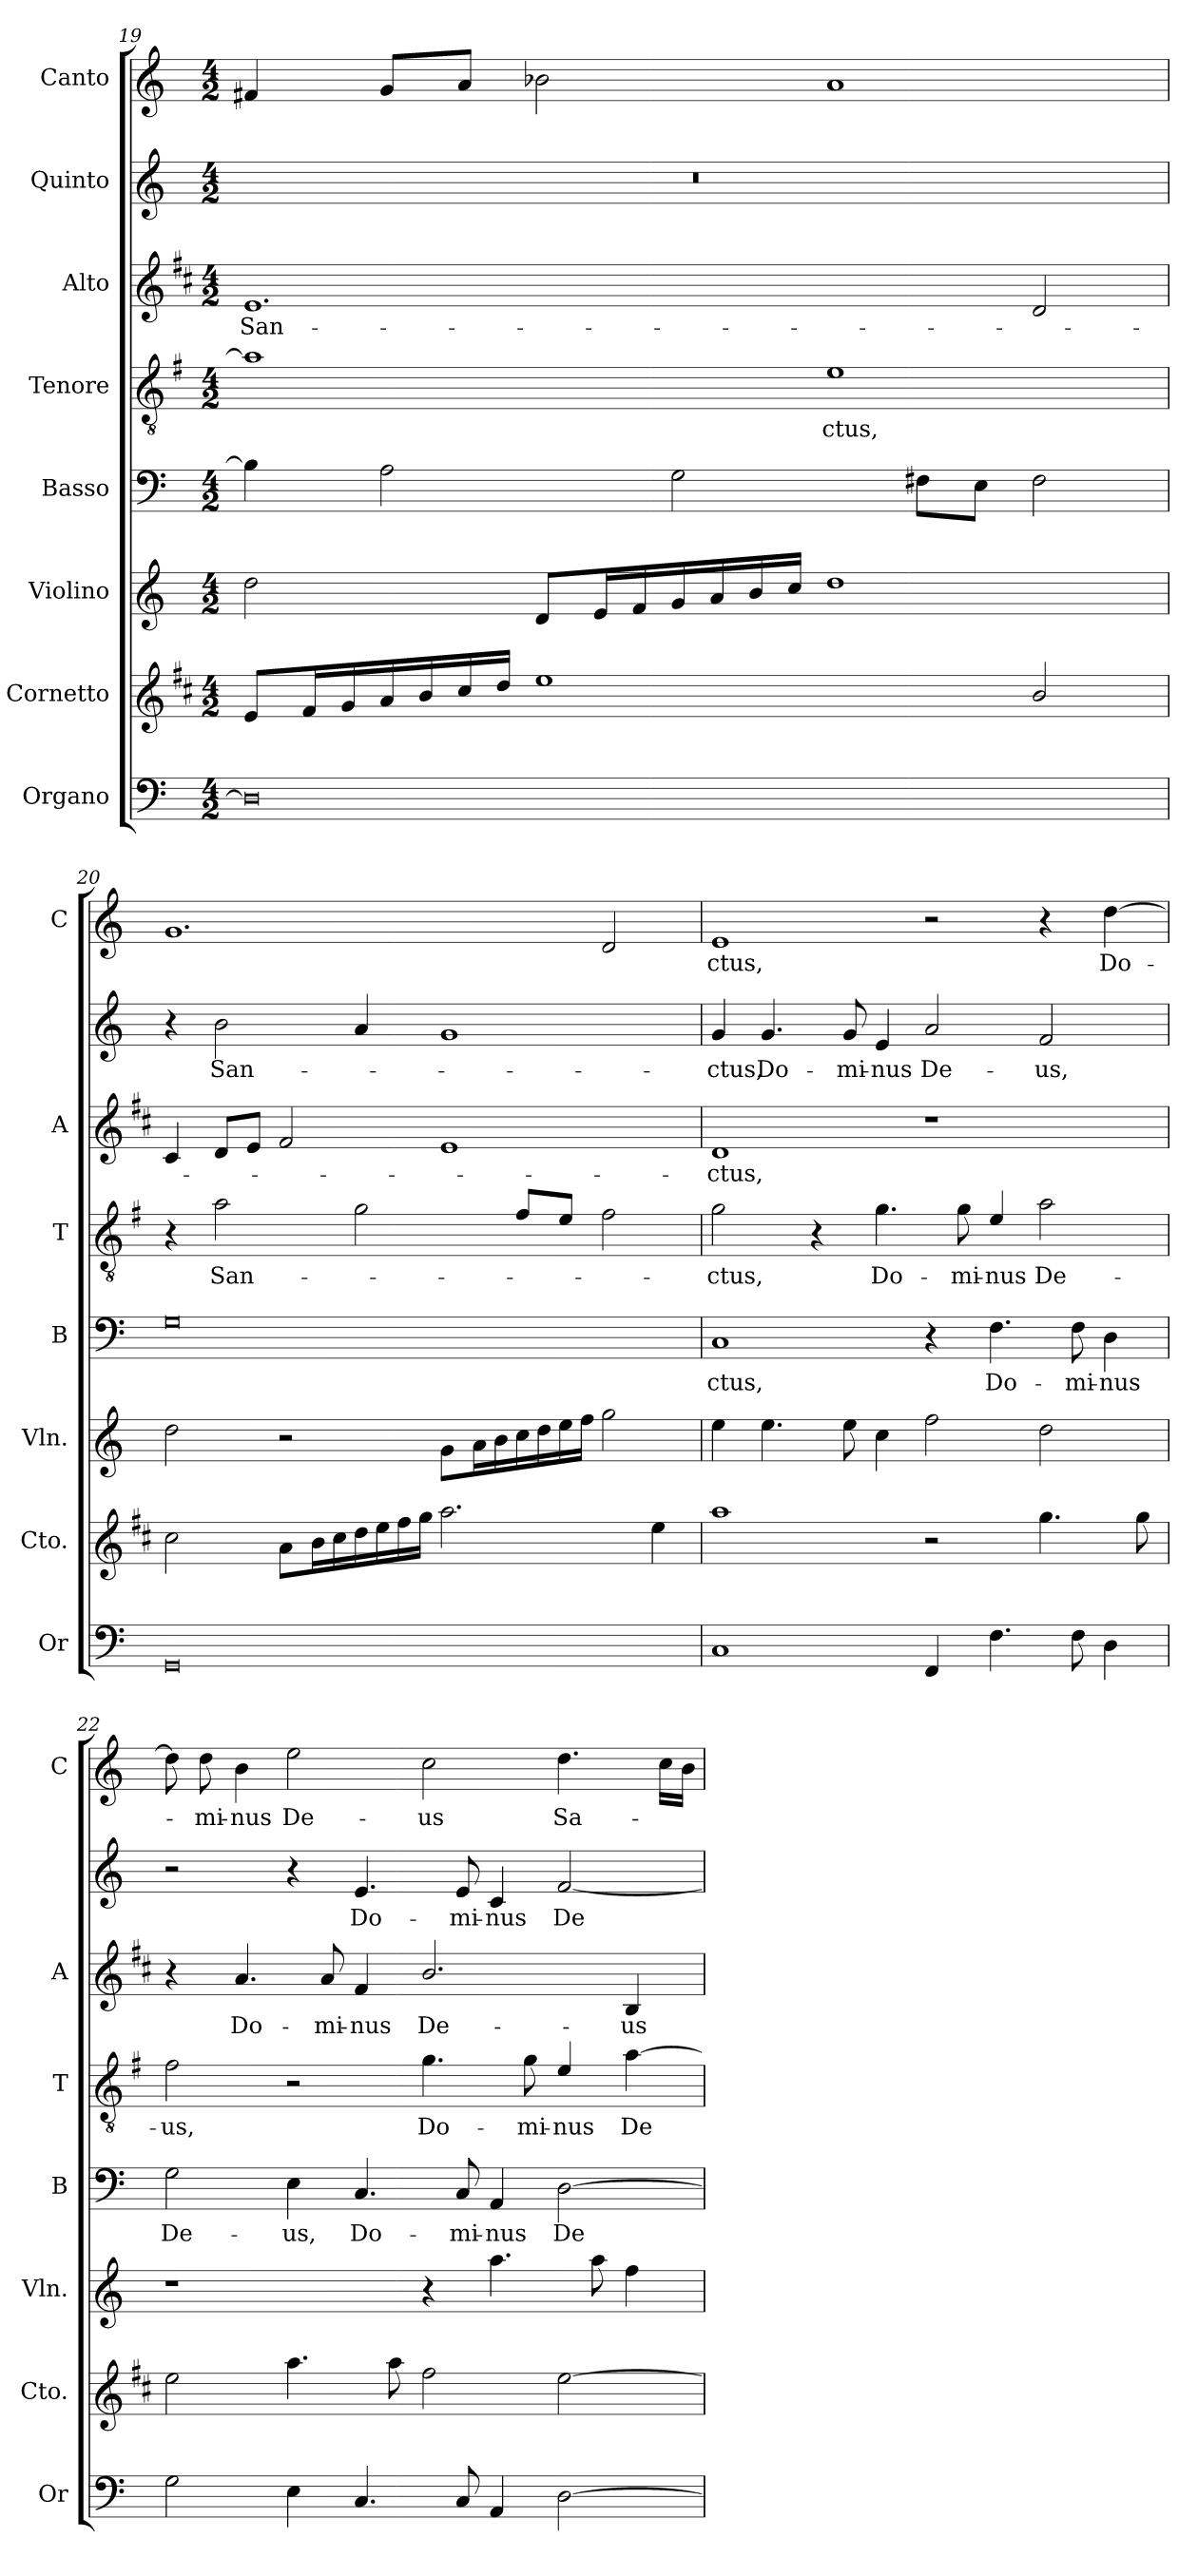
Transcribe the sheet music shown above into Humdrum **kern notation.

**kern	**kern	**kern	**kern	**text	**kern	**text	**kern	**text	**kern	**text	**kern	**text
*part8	*part7	*part6	*part5	*part5	*part4	*part4	*part3	*part3	*part2	*part2	*part1	*part1
*staff8	*staff7	*staff6	*staff5	*staff5	*staff4	*staff4	*staff3	*staff3	*staff2	*staff2	*staff1	*staff1
*I"Organo	*I"Cornetto	*I"Violino	*I"Basso	*	*I"Tenore	*	*I"Alto	*	*I"Quinto	*	*I"Canto	*
*I'Or	*I'Cto.	*I'Vln.	*I'B	*	*I'T	*	*I'A	*	*	*	*I'C	*
*clefF4	*clefG2	*clefG2	*clefF4	*	*clefGv2	*	*clefG2	*	*clefG2	*	*clefG2	*
*	*ITrd1c2	*	*	*	*ITrd4c7	*	*ITrd1c2	*	*	*	*	*
*k[]	*k[]	*k[]	*k[]	*	*k[]	*	*k[]	*	*k[]	*	*k[]	*
*C:	*C:	*C:	*C:	*	*C:	*	*C:	*	*C:	*	*C:	*
*M4/2	*M4/2	*M4/2	*M4/2	*	*M4/2	*	*M4/2	*	*M4/2	*	*M4/2	*
=19	=19	=19	=19	=19	=19	=19	=19	=19	=19	=19	=19	=19
!	!	!	!	!	!	!	!	!LO:LY:b	!	!	!	!
0D]	8d/L	2dd\	4B-\]	.	1d]	.	1.d	San-	0r	.	4f#X/	.
.	16e/L	.	.	.	.	.	.	.	.	.	.	.
.	16f/	.	.	.	.	.	.	.	.	.	.	.
.	16g/	.	2A\	.	.	.	.	.	.	.	8g/L	.
.	16a/	.	.	.	.	.	.	.	.	.	.	.
.	16b/	.	.	.	.	.	.	.	.	.	8a/J	.
.	16cc/JJ	.	.	.	.	.	.	.	.	.	.	.
.	1dd	8d/L	.	.	.	.	.	.	.	.	2b-X\	.
.	.	16e/L	.	.	.	.	.	.	.	.	.	.
.	.	16f/	.	.	.	.	.	.	.	.	.	.
.	.	16g/	2G\	.	.	.	.	.	.	.	.	.
.	.	16a/	.	.	.	.	.	.	.	.	.	.
.	.	16b/	.	.	.	.	.	.	.	.	.	.
.	.	16cc/JJ	.	.	.	.	.	.	.	.	.	.
!	!	!	!	!	!	!LO:LY:b	!	!	!	!	!	!
.	.	1dd	.	.	1A	-ctus,	.	.	.	.	1a	.
.	.	.	8F#X\L	.	.	.	.	.	.	.	.	.
.	.	.	8E\J	.	.	.	.	.	.	.	.	.
.	2a/	.	2F#\	.	.	.	2c/	.	.	.	.	.
=20	=20	=20	=20	=20	=20	=20	=20	=20	=20	=20	=20	=20
0GG	2b\	2dd\	0G	.	4r	.	4B/	.	4r	.	1.g	.
!	!	!	!	!	!	!LO:LY:b	!	!	!	!LO:LY:b	!	!
.	.	.	.	.	2d\	San-	8c/L	.	2b\	San-	.	.
.	.	.	.	.	.	.	8d/J	.	.	.	.	.
.	8g\L	2r	.	.	.	.	2e/	.	.	.	.	.
.	16a\L	.	.	.	.	.	.	.	.	.	.	.
.	16b\	.	.	.	.	.	.	.	.	.	.	.
.	16cc\	.	.	.	2c\	.	.	.	4a/	.	.	.
.	16dd\	.	.	.	.	.	.	.	.	.	.	.
.	16ee\	.	.	.	.	.	.	.	.	.	.	.
.	16ff\JJ	.	.	.	.	.	.	.	.	.	.	.
.	2.gg\	8g\L	.	.	.	.	1d	.	1g	.	.	.
.	.	16a\L	.	.	.	.	.	.	.	.	.	.
.	.	16b\	.	.	.	.	.	.	.	.	.	.
.	.	16cc\	.	.	8B/L	.	.	.	.	.	.	.
.	.	16dd\	.	.	.	.	.	.	.	.	.	.
.	.	16ee\	.	.	8A/J	.	.	.	.	.	.	.
.	.	16ff\JJ	.	.	.	.	.	.	.	.	.	.
.	.	2gg\	.	.	2B\	.	.	.	.	.	2d/	.
.	4dd\	.	.	.	.	.	.	.	.	.	.	.
!!LO:PB:g=z
=21	=21	=21	=21	=21	=21	=21	=21	=21	=21	=21	=21	=21
!	!	!	!	!LO:LY:b	!	!LO:LY:b	!	!LO:LY:b	!	!LO:LY:b	!	!LO:LY:b
1C	1gg	4ee\	1C	-ctus,	2c\	-ctus,	1c	-ctus,	4g/	-ctus,	1e	-ctus,
!	!	!	!	!	!	!	!	!	!	!LO:LY:b	!	!
.	.	4.ee\	.	.	.	.	.	.	4.g/	Do-	.	.
.	.	.	.	.	4r	.	.	.	.	.	.	.
!	!	!	!	!	!	!	!	!	!	!LO:LY:b	!	!
.	.	8ee\	.	.	.	.	.	.	8g/	-mi-	.	.
!	!	!	!	!	!	!LO:LY:b	!	!	!	!LO:LY:b	!	!
.	.	4cc\	.	.	4.c\	Do-	.	.	4e/	-nus	.	.
!	!	!	!	!	!	!	!	!	!	!LO:LY:b	!	!
4FF/	2r	2ff\	4r	.	.	.	1r	.	2a/	De-	2r	.
!	!	!	!	!	!	!LO:LY:b	!	!	!	!	!	!
.	.	.	.	.	8c\	-mi-	.	.	.	.	.	.
!	!	!	!	!LO:LY:b	!	!LO:LY:b	!	!	!	!	!	!
4.F\	.	.	4.F\	Do-	4A/	-nus	.	.	.	.	.	.
!	!	!	!	!	!	!LO:LY:b	!	!	!	!LO:LY:b	!	!
.	4.ff\	2dd\	.	.	2d\	De-	.	.	2f/	-us,	4r	.
!	!	!	!	!LO:LY:b	!	!	!	!	!	!	!	!
8F\	.	.	8F\	-mi-	.	.	.	.	.	.	.	.
!	!	!	!	!LO:LY:b	!	!	!	!	!	!	!	!LO:LY:b
4D\	.	.	4D\	-nus	.	.	.	.	.	.	[4dd\	Do-
.	8ff\	.	.	.	.	.	.	.	.	.	.	.
=22	=22	=22	=22	=22	=22	=22	=22	=22	=22	=22	=22	=22
!	!	!	!	!LO:LY:b	!	!LO:LY:b	!	!	!	!	!	!
2G\	2dd\	1r	2G\	De-	2B\	-us,	4r	.	2r	.	8dd\]	.
!	!	!	!	!	!	!	!	!	!	!	!	!LO:LY:b
.	.	.	.	.	.	.	.	.	.	.	8dd\	-mi-
!	!	!	!	!	!	!	!	!LO:LY:b	!	!	!	!LO:LY:b
.	.	.	.	.	.	.	4.g/	Do-	.	.	4b\	-nus
!	!	!	!	!LO:LY:b	!	!	!	!	!	!	!	!LO:LY:b
4E\	4.gg\	.	4E\	-us,	2r	.	.	.	4r	.	2ee\	De-
!	!	!	!	!	!	!	!	!LO:LY:b	!	!	!	!
.	.	.	.	.	.	.	8g/	-mi-	.	.	.	.
!	!	!	!	!LO:LY:b	!	!	!	!LO:LY:b	!	!LO:LY:b	!	!
4.C/	.	.	4.C/	Do-	.	.	4e/	-nus	4.e/	Do-	.	.
.	8gg\	.	.	.	.	.	.	.	.	.	.	.
!	!	!	!	!	!	!LO:LY:b	!	!LO:LY:b	!	!	!	!LO:LY:b
.	2ee\	4r	.	.	4.c\	Do-	2.a/	De-	.	.	2cc\	-us
!	!	!	!	!LO:LY:b	!	!	!	!	!	!LO:LY:b	!	!
8C/	.	.	8C/	-mi-	.	.	.	.	8e/	-mi-	.	.
!	!	!	!	!LO:LY:b	!	!	!	!	!	!LO:LY:b	!	!
4AA/	.	4.aa\	4AA/	-nus	.	.	.	.	4c/	-nus	.	.
!	!	!	!	!	!	!LO:LY:b	!	!	!	!	!	!
.	.	.	.	.	8c\	-mi-	.	.	.	.	.	.
!	!	!	!	!LO:LY:b	!	!LO:LY:b	!	!	!	!LO:LY:b	!	!LO:LY:b
[2D\	[2dd\	.	[2D\	De-	4A/	-nus	.	.	[2f/	De-	4.dd\	Sa-
.	.	8aa\	.	.	.	.	.	.	.	.	.	.
!	!	!	!	!	!	!LO:LY:b	!	!LO:LY:b	!	!	!	!
.	.	4ff\	.	.	[4d\	De-	4A/	-us	.	.	.	.
.	.	.	.	.	.	.	.	.	.	.	16cc\LL	.
.	.	.	.	.	.	.	.	.	.	.	16b\JJ	.
=	=	=	=	=	=	=	=	=	=	=	=	=
*-	*-	*-	*-	*-	*-	*-	*-	*-	*-	*-	*-	*-
